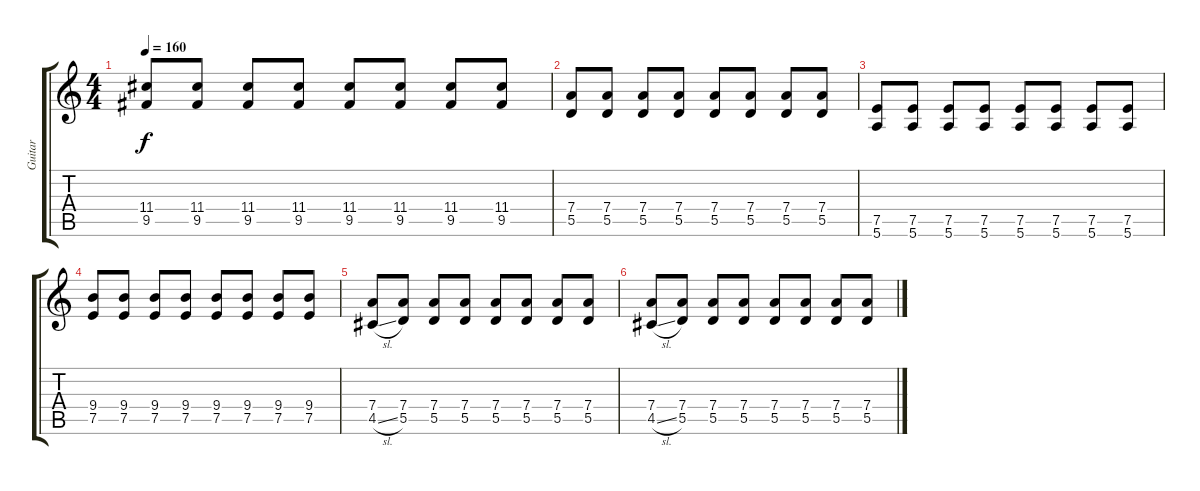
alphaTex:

\track ("Guitar" "Guitar") {instrument electricguitarmuted}
\staff {score tabs}
\tuning (E4 B3 G3 D3 A2 E2) {hide}
\ts (4 4)
\tempo 160
\clef g2
\ks c
(11.4 9.5).8{dy f} (11.4 9.5).8 (11.4 9.5).8 (11.4 9.5).8 (11.4 9.5).8 (11.4 9.5).8 (11.4 9.5).8 (11.4 9.5).8 |
(7.4 5.5).8 (7.4 5.5).8 (7.4 5.5).8 (7.4 5.5).8 (7.4 5.5).8 (7.4 5.5).8 (7.4 5.5).8 (7.4 5.5).8 |
(7.5 5.6).8{volume 7} (7.5 5.6).8 (7.5 5.6).8 (7.5 5.6).8 (7.5 5.6).8 (7.5 5.6).8 (7.5 5.6).8 (7.5 5.6).8 |
(9.4 7.5).8{volume 4} (9.4 7.5).8 (9.4 7.5).8 (9.4 7.5).8 (9.4 7.5).8 (9.4 7.5).8 (9.4 7.5).8 (9.4 7.5).8 |
(7.4 4.5{sl}).8{volume 3} (7.4 5.5).8 (7.4 5.5).8 (7.4 5.5).8 (7.4 5.5).8 (7.4 5.5).8 (7.4 5.5).8 (7.4 5.5).8 |
(7.4 4.5{sl}).8{volume 0} (7.4 5.5).8 (7.4 5.5).8 (7.4 5.5).8 (7.4 5.5).8 (7.4 5.5).8 (7.4 5.5).8 (7.4 5.5).8
